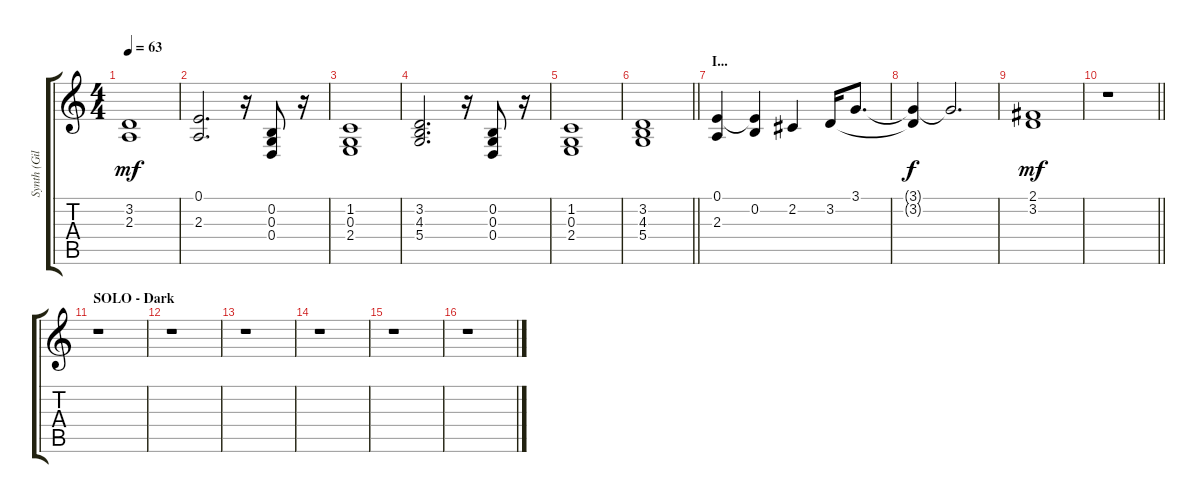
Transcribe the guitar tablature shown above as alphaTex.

\track ("Synth (Gilmour)" "Synth (Gil") {instrument frenchhorn}
\staff {score tabs}
\tuning (E4 B3 G3 D3 A2 E2) {hide}
\ts (4 4)
\tempo 63
\clef g2
\ks c
(3.2 2.3).1{dy mf} |
(0.1 2.3).2{d} r.16 (0.2 0.3 0.4).8 r.16 |
(1.2 0.3 2.4).1 |
(3.2 4.3 5.4).2{d} r.16 (0.2 0.3 0.4).8 r.16 |
(1.2 0.3 2.4).1 |
\barLineRight lightlight
(3.2 4.3 5.4).1 |
\section ("" "I...")
(0.1 2.3).4 (0.1{t} 0.2).4 2.2.4 3.2.16 3.1.8{d} |
(3.1{t} 3.2{t}).4{dy f} 3.1{t}.2{d} |
(2.1 3.2).1{dy mf} |
\barLineRight lightlight
r.1 |
\section ("" "SOLO - Dark")
r.1 |
r.1 |
r.1 |
r.1 |
r.1 |
r.1
